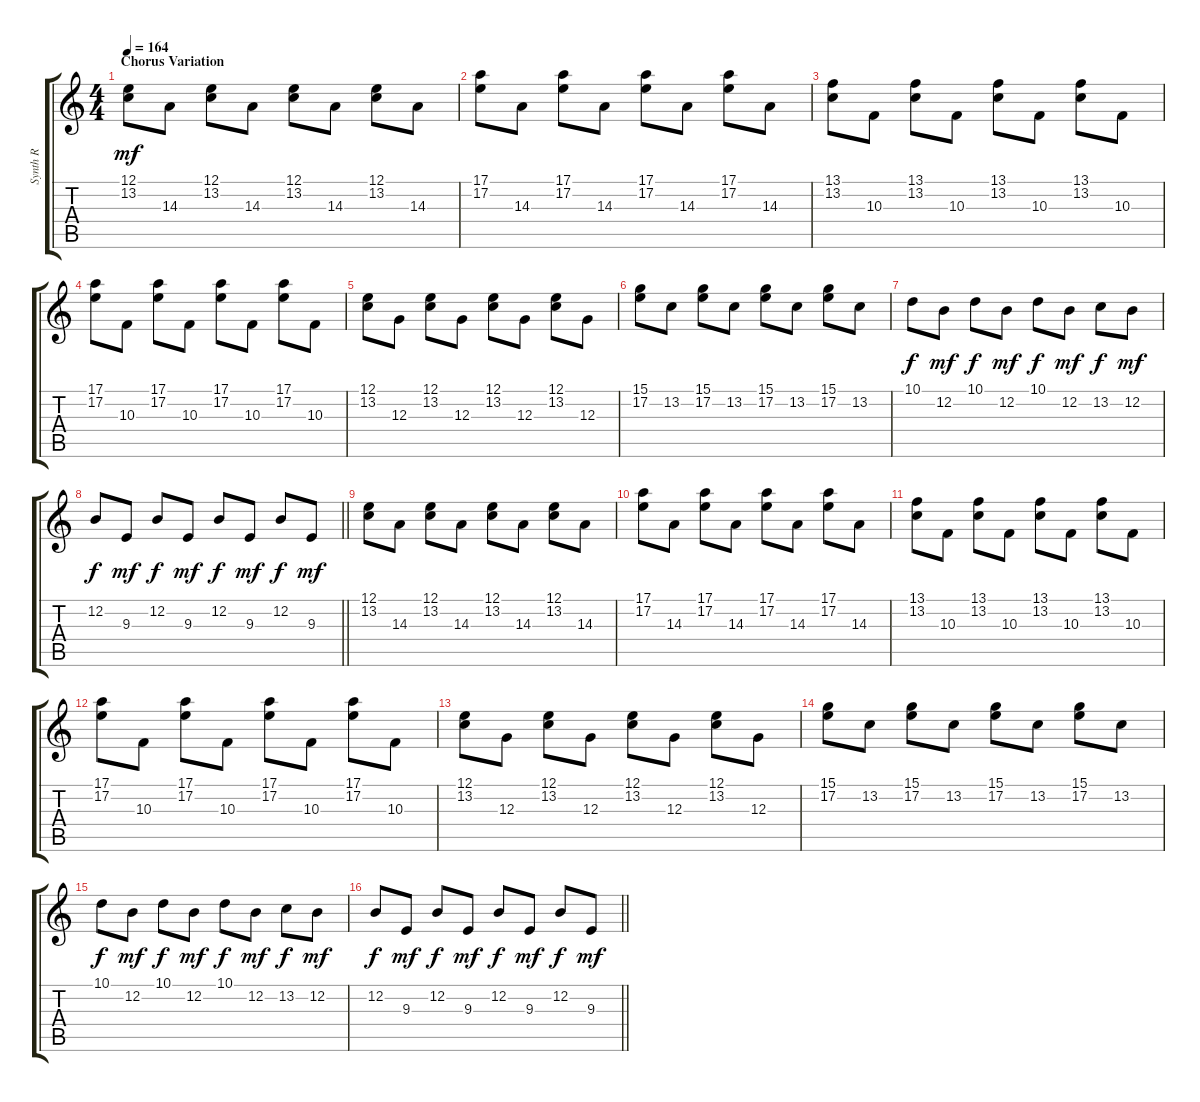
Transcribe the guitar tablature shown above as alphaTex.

\track ("Synth R" "Synth R") {instrument stringensemble1}
\staff {score tabs}
\tuning (E4 B3 G3 D3 A2 E2) {hide}
\ts (4 4)
\section ("" "Chorus Variation")
\tempo 164
\clef g2
\ks c
(12.1 13.2).8{dy mf} 14.3.8 (12.1 13.2).8 14.3.8 (12.1 13.2).8 14.3.8 (12.1 13.2).8 14.3.8 |
(17.1 17.2).8 14.3.8 (17.1 17.2).8 14.3.8 (17.1 17.2).8 14.3.8 (17.1 17.2).8 14.3.8 |
(13.1 13.2).8 10.3.8 (13.1 13.2).8 10.3.8 (13.1 13.2).8 10.3.8 (13.1 13.2).8 10.3.8 |
(17.1 17.2).8 10.3.8 (17.1 17.2).8 10.3.8 (17.1 17.2).8 10.3.8 (17.1 17.2).8 10.3.8 |
(12.1 13.2).8 12.3.8 (12.1 13.2).8 12.3.8 (12.1 13.2).8 12.3.8 (12.1 13.2).8 12.3.8 |
(15.1 17.2).8 13.2.8 (15.1 17.2).8 13.2.8 (15.1 17.2).8 13.2.8 (15.1 17.2).8 13.2.8 |
10.1.8{dy f} 12.2.8{dy mf} 10.1.8{dy f} 12.2.8{dy mf} 10.1.8{dy f} 12.2.8{dy mf} 13.2.8{dy f} 12.2.8{dy mf} |
\barLineRight lightlight
12.2.8{dy f} 9.3.8{dy mf} 12.2.8{dy f} 9.3.8{dy mf} 12.2.8{dy f} 9.3.8{dy mf} 12.2.8{dy f} 9.3.8{dy mf} |
(12.1 13.2).8 14.3.8 (12.1 13.2).8 14.3.8 (12.1 13.2).8 14.3.8 (12.1 13.2).8 14.3.8 |
(17.1 17.2).8 14.3.8 (17.1 17.2).8 14.3.8 (17.1 17.2).8 14.3.8 (17.1 17.2).8 14.3.8 |
(13.1 13.2).8 10.3.8 (13.1 13.2).8 10.3.8 (13.1 13.2).8 10.3.8 (13.1 13.2).8 10.3.8 |
(17.1 17.2).8 10.3.8 (17.1 17.2).8 10.3.8 (17.1 17.2).8 10.3.8 (17.1 17.2).8 10.3.8 |
(12.1 13.2).8 12.3.8 (12.1 13.2).8 12.3.8 (12.1 13.2).8 12.3.8 (12.1 13.2).8 12.3.8 |
(15.1 17.2).8 13.2.8 (15.1 17.2).8 13.2.8 (15.1 17.2).8 13.2.8 (15.1 17.2).8 13.2.8 |
10.1.8{dy f} 12.2.8{dy mf} 10.1.8{dy f} 12.2.8{dy mf} 10.1.8{dy f} 12.2.8{dy mf} 13.2.8{dy f} 12.2.8{dy mf} |
\barLineRight lightlight
12.2.8{dy f} 9.3.8{dy mf} 12.2.8{dy f} 9.3.8{dy mf} 12.2.8{dy f} 9.3.8{dy mf} 12.2.8{dy f} 9.3.8{dy mf}
